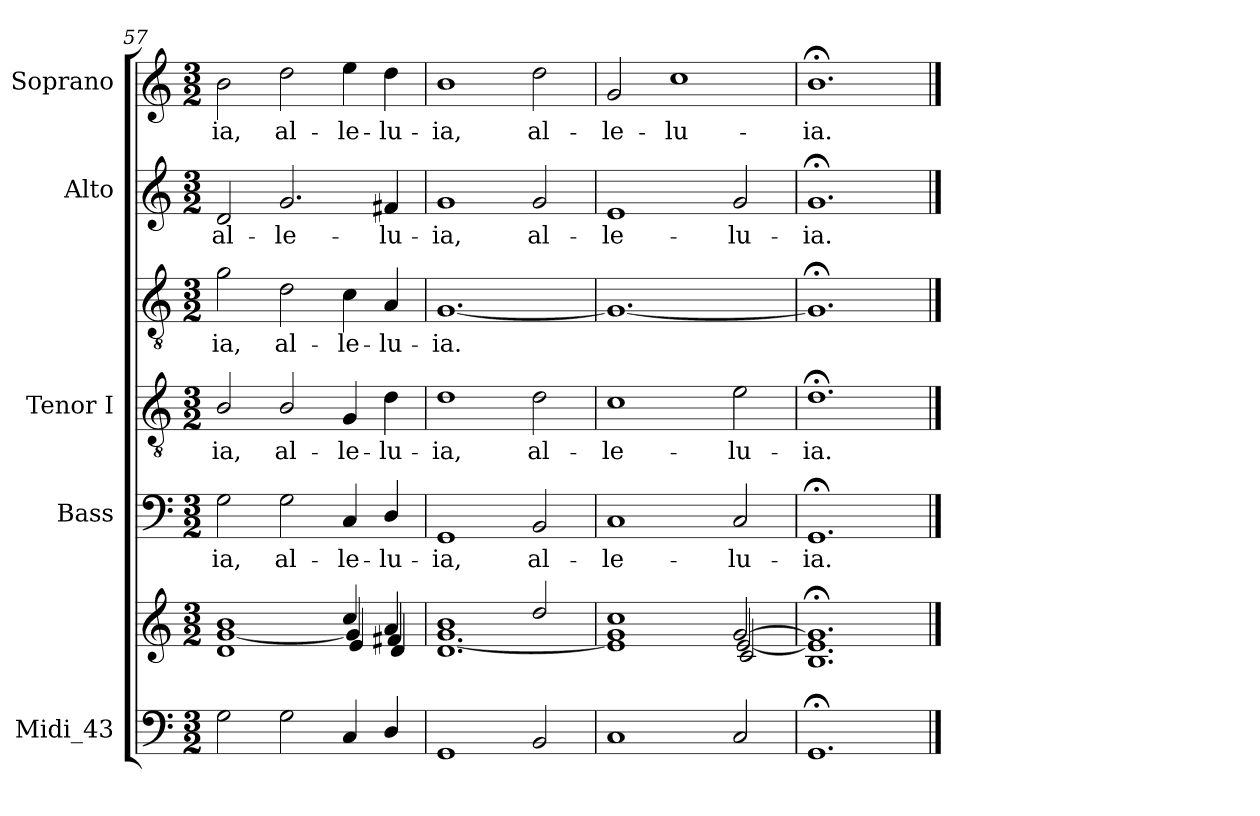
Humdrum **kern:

**kern	**kern	**kern	**text	**kern	**text	**kern	**text	**kern	**text	**kern	**text
*part5	*part5	*part4	*part4	*part3	*part3	*part3	*part3	*part2	*part2	*part1	*part1
*staff7	*staff6	*staff5	*staff5	*staff4	*staff4	*staff3	*staff3	*staff2	*staff2	*staff1	*staff1
*I"Midi_43	*	*I"Bass	*	*I"Tenor I	*	*	*	*I"Alto	*	*I"Soprano	*
*	*	*I'B	*	*I'T	*	*	*	*I'A	*	*I'S	*
*clefF4	*clefG2	*clefF4	*	*clefGv2	*	*clefGv2	*	*clefG2	*	*clefG2	*
*k[]	*k[]	*k[]	*	*k[]	*	*k[]	*	*k[]	*	*k[]	*
*C:	*C:	*C:	*	*C:	*	*C:	*	*C:	*	*C:	*
*M3/2	*M3/2	*M3/2	*	*M3/2	*	*M3/2	*	*M3/2	*	*M3/2	*
=57	=57	=57	=57	=57	=57	=57	=57	=57	=57	=57	=57
*	*^	*	*	*	*	*	*	*	*	*	*
*	*	*^	*	*	*	*	*	*	*	*	*	*
!	!	!	!	!	!LO:LY:b	!	!LO:LY:b	!	!LO:LY:b	!	!LO:LY:b	!	!LO:LY:b
2G	1b/	[1g\	1d\	2G	-ia,	2B/	-ia,	2g	-ia,	2d	al-	2b	-ia,
!	!	!	!	!	!LO:LY:b	!	!LO:LY:b	!	!LO:LY:b	!	!LO:LY:b	!	!LO:LY:b
2G	.	.	.	2G	al-	2B/	al-	2d	al-	2.g	-le-	2dd	al-
!	!	!	!	!	!LO:LY:b	!	!LO:LY:b	!	!LO:LY:b	!	!	!	!LO:LY:b
4C	4cc/	4g/]	4e/	4C	-le-	4G	-le-	4c	-le-	.	.	4ee	-le-
!	!	!	!	!	!LO:LY:b	!	!LO:LY:b	!	!LO:LY:b	!	!LO:LY:b	!	!LO:LY:b
4D/	4a/	4f#X/	4d/	4D/	-lu-	4d	-lu-	4A	-lu-	4f#X	-lu-	4dd	-lu-
=58	=58	=58	=58	=58	=58	=58	=58	=58	=58	=58	=58	=58	=58
!	!	!	!	!	!LO:LY:b	!	!LO:LY:b	!	!LO:LY:b	!	!LO:LY:b	!	!LO:LY:b
1GG	1b/	[1.g\	1.d\	1GG	-ia,	1d	ia,	[1.G	-ia.	1g	-ia,	1b	-ia,
!	!	!	!	!	!LO:LY:b	!	!LO:LY:b	!	!	!	!LO:LY:b	!	!LO:LY:b
2BB	2dd/	.	.	2BB	al-	2d	al-	.	.	2g	al-	2dd	al-
=59	=59	=59	=59	=59	=59	=59	=59	=59	=59	=59	=59	=59	=59
!	!	!	!	!	!LO:LY:b	!	!LO:LY:b	!	!	!	!LO:LY:b	!	!LO:LY:b
1C	1cc/	1g\]	1e\	1C	-le-	1c	-le-	1.G_	.	1e	-le-	2g	-le-
!	!	!	!	!	!	!	!	!	!	!	!	!	!LO:LY:b
.	.	.	.	.	.	.	.	.	.	.	.	1cc	-lu-
!	!	!	!	!	!LO:LY:b	!	!LO:LY:b	!	!	!	!LO:LY:b	!	!
2C	[2g/	[2e/	2c/	2C	-lu-	2e	-lu-	.	.	2g	-lu-	.	.
=60	=60	=60	=60	=60	=60	=60	=60	=60	=60	=60	=60	=60	=60
!	!	!	!	!	!LO:LY:b	!	!LO:LY:b	!	!	!	!LO:LY:b	!	!LO:LY:b
1.GG;	1.g;</]	1.e\]	1.B\	1.GG;<	-ia.	1.d;<	-ia.	1.G;<]	.	1.g;<	-ia.	1.b;<	-ia.
*	*v	*v	*v	*	*	*	*	*	*	*	*	*	*
==	==	==	==	==	==	==	==	==	==	==	==
*-	*-	*-	*-	*-	*-	*-	*-	*-	*-	*-	*-
